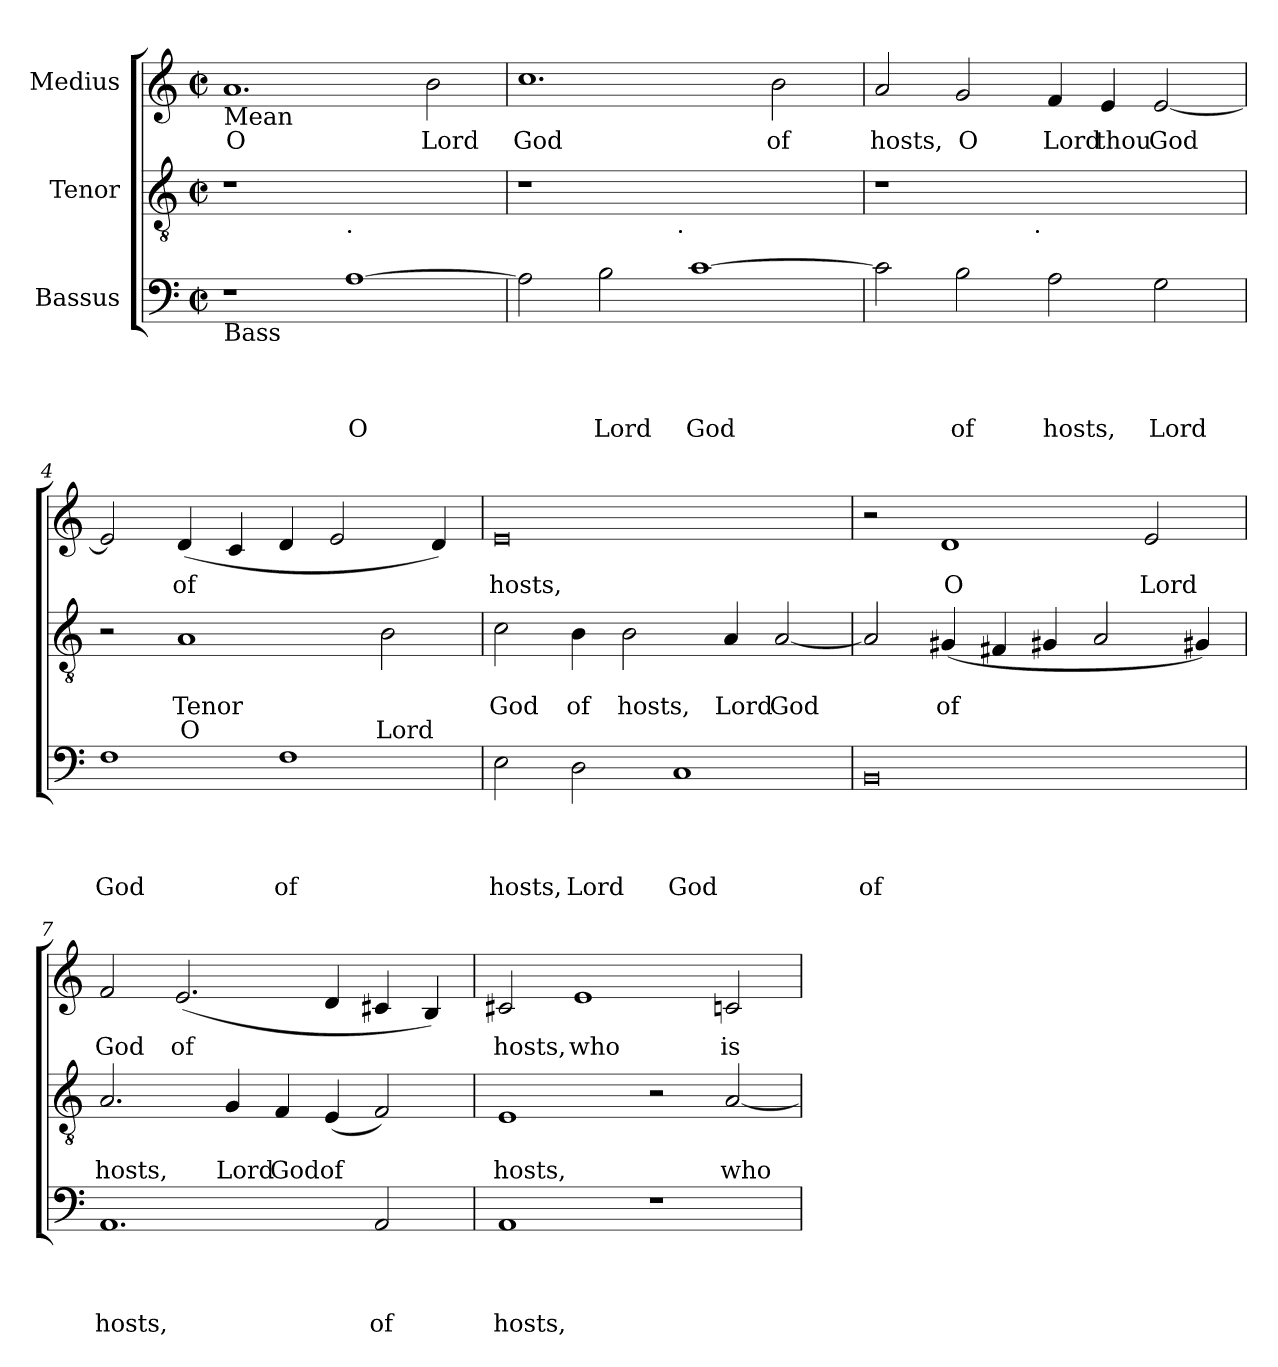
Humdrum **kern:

**kern	**text	**text	**text	**text	**kern	**text	**text	**text	**kern	**text
*part3	*part3	*part3	*part3	*part3	*part2	*part2	*part2	*part2	*part1	*part1
*staff3	*staff3	*staff3	*staff3	*staff3	*staff2	*staff2	*staff2	*staff2	*staff1	*staff1
*I"Bassus	*	*	*	*	*I"Tenor	*	*	*	*I"Medius	*
*clefF4	*	*	*	*	*clefGv2	*	*	*	*clefG2	*
*k[]	*	*	*	*	*k[]	*	*	*	*k[]	*
*C:	*	*	*	*	*C:	*	*	*	*C:	*
*M2/2	*	*	*	*	*M2/2	*	*	*	*M2/2	*
*met(c|)	*	*	*	*	*met(c|)	*	*	*	*met(c|)	*
=1	=1	=1	=1	=1	=1	=1	=1	=1	=1	=1
!	!	!	!	!	!	!	!	!	!LO:TX:b:t=Mean	!
!LO:TX:b:t=Bass	!	!	!	!	!	!	!	!	!	!
!	!	!	!	!	!	!	!	!	!	!LO:LY:b
1r	.	.	.	.	1r	.	.	.	1.a	O
!	!	!	!	!	!LO:TX:b:t=.	!	!	!	!	!
!	!	!	!	!LO:LY:b	!	!	!	!	!	!
[>1A	.	.	.	O	1ryy	.	.	.	.	.
!	!	!	!	!	!	!	!	!	!	!LO:LY:b
.	.	.	.	.	.	.	.	.	2b\	Lord
=2	=2	=2	=2	=2	=2	=2	=2	=2	=2	=2
!	!	!	!	!	!	!	!	!	!	!LO:LY:b
*	*	*	*	*	*^	*	*	*	*	*
2A\]	.	.	.	.	1r	2ryy	.	.	.	1.cc	God
!	!	!	!	!LO:LY:b	!	!	!	!	!	!	!
2B\	.	.	.	Lord	.	4...ryy	.	.	.	.	.
!	!	!	!	!	!	!LO:TX:b:t=.	!	!	!	!	!
.	.	.	.	.	.	1ryy	.	.	.	.	.
!	!	!	!	!LO:LY:b	!	!	!	!	!	!	!
[>1c	.	.	.	God	1ryy	.	.	.	.	.	.
!	!	!	!	!	!	!	!	!	!	!	!LO:LY:b
.	.	.	.	.	.	.	.	.	.	2b\	of
.	.	.	.	.	.	32ryy	.	.	.	.	.
=3	=3	=3	=3	=3	=3	=3	=3	=3	=3	=3	=3
!	!	!	!	!	!	!	!	!	!	!	!LO:LY:b
2c\]	.	.	.	.	1r	2ryy	.	.	.	2a/	hosts,
!	!	!	!	!LO:LY:b	!	!	!	!	!	!	!LO:LY:b
2B\	.	.	.	of	.	4...ryy	.	.	.	2g/	O
!	!	!	!	!	!	!LO:TX:b:t=.	!	!	!	!	!
.	.	.	.	.	.	1ryy	.	.	.	.	.
!	!	!	!	!LO:LY:b	!	!	!	!	!	!	!LO:LY:b
2A\	.	.	.	hosts,	1ryy	.	.	.	.	4f/	Lord
!	!	!	!	!	!	!	!	!	!	!	!LO:LY:b
.	.	.	.	.	.	.	.	.	.	4e/	thou
!	!	!	!	!LO:LY:b	!	!	!	!	!	!	!LO:LY:b
2G\	.	.	.	Lord	.	.	.	.	.	[<2e/	God
.	.	.	.	.	.	32ryy	.	.	.	.	.
=4	=4	=4	=4	=4	=4	=4	=4	=4	=4	=4	=4
!	!	!	!	!LO:LY:b	!	!	!	!	!	!	!
*	*	*	*	*	*v	*v	*	*	*	*	*
1F	.	.	.	God	2r	.	.	.	2e/]	.
!	!	!	!	!	!	!	!LO:LY:b:rj	!LO:LY:b:rj	!	!LO:LY:b
.	.	.	.	.	1A	.	Tenor	O	(<4d/	of
.	.	.	.	.	.	.	.	.	4c/	.
!	!	!	!	!LO:LY:b	!	!	!	!	!	!
1F	.	.	.	of	.	.	.	.	4d/	.
.	.	.	.	.	.	.	.	.	2e/	.
!	!	!	!	!	!	!	!	!LO:LY:b	!	!
.	.	.	.	.	2B\	.	.	Lord	.	.
.	.	.	.	.	.	.	.	.	4d/)	.
!!LO:LB:g=z
=5	=5	=5	=5	=5	=5	=5	=5	=5	=5	=5
!	!	!	!	!LO:LY:b	!	!	!LO:LY:b	!	!	!LO:LY:b
2E\	.	.	.	hosts,	2c\	.	God	.	0e	hosts,
!	!	!	!	!LO:LY:b	!	!	!LO:LY:b	!	!	!
2D\	.	.	.	Lord	4B\	.	of	.	.	.
!	!	!	!	!	!	!	!LO:LY:b	!	!	!
.	.	.	.	.	2B\	.	hosts,	.	.	.
!	!	!	!	!LO:LY:b	!	!	!	!	!	!
1C	.	.	.	God	.	.	.	.	.	.
!	!	!	!	!	!	!	!LO:LY:b	!	!	!
.	.	.	.	.	4A/	.	Lord	.	.	.
!	!	!	!	!	!	!	!LO:LY:b	!	!	!
.	.	.	.	.	[<2A/	.	God	.	.	.
=6	=6	=6	=6	=6	=6	=6	=6	=6	=6	=6
!	!	!	!	!LO:LY:b	!	!	!	!	!	!
0BB	.	.	.	of	2A/]	.	.	.	2r	.
!	!	!	!	!	!	!	!LO:LY:b	!	!	!LO:LY:b
.	.	.	.	.	(<4G#X/	.	of	.	1d	O
.	.	.	.	.	4F#X/	.	.	.	.	.
.	.	.	.	.	4G#X/	.	.	.	.	.
.	.	.	.	.	2A/	.	.	.	.	.
!	!	!	!	!	!	!	!	!	!	!LO:LY:b
.	.	.	.	.	.	.	.	.	2e/	Lord
.	.	.	.	.	4G#X/)	.	.	.	.	.
=7	=7	=7	=7	=7	=7	=7	=7	=7	=7	=7
!	!	!	!	!LO:LY:b	!	!	!LO:LY:b	!	!	!LO:LY:b
1.AA	.	.	.	hosts,	2.A/	.	hosts,	.	2f/	God
!	!	!	!	!	!	!	!	!	!	!LO:LY:b
.	.	.	.	.	.	.	.	.	(<2.e/	of
!	!	!	!	!	!	!	!LO:LY:b	!	!	!
.	.	.	.	.	4G/	.	Lord	.	.	.
!	!	!	!	!	!	!	!LO:LY:b	!	!	!
.	.	.	.	.	4F/	.	God	.	.	.
!	!	!	!	!	!	!	!LO:LY:b	!	!	!
.	.	.	.	.	(<4E/	.	of	.	4d/	.
!	!	!	!	!LO:LY:b	!	!	!	!	!	!
2AA/	.	.	.	of	2F/)	.	.	.	4c#X/	.
.	.	.	.	.	.	.	.	.	4B/)	.
=8	=8	=8	=8	=8	=8	=8	=8	=8	=8	=8
!	!	!	!	!LO:LY:b	!	!	!LO:LY:b	!	!	!LO:LY:b
1AA	.	.	.	hosts,	1E	.	hosts,	.	2c#X/	hosts,
!	!	!	!	!	!	!	!	!	!	!LO:LY:b
.	.	.	.	.	.	.	.	.	1e	who
1r	.	.	.	.	2r	.	.	.	.	.
!	!	!	!	!	!	!	!LO:LY:b	!	!	!LO:LY:b
.	.	.	.	.	[<2A/	.	who	.	2c/	is
=	=	=	=	=	=	=	=	=	=	=
*-	*-	*-	*-	*-	*-	*-	*-	*-	*-	*-
